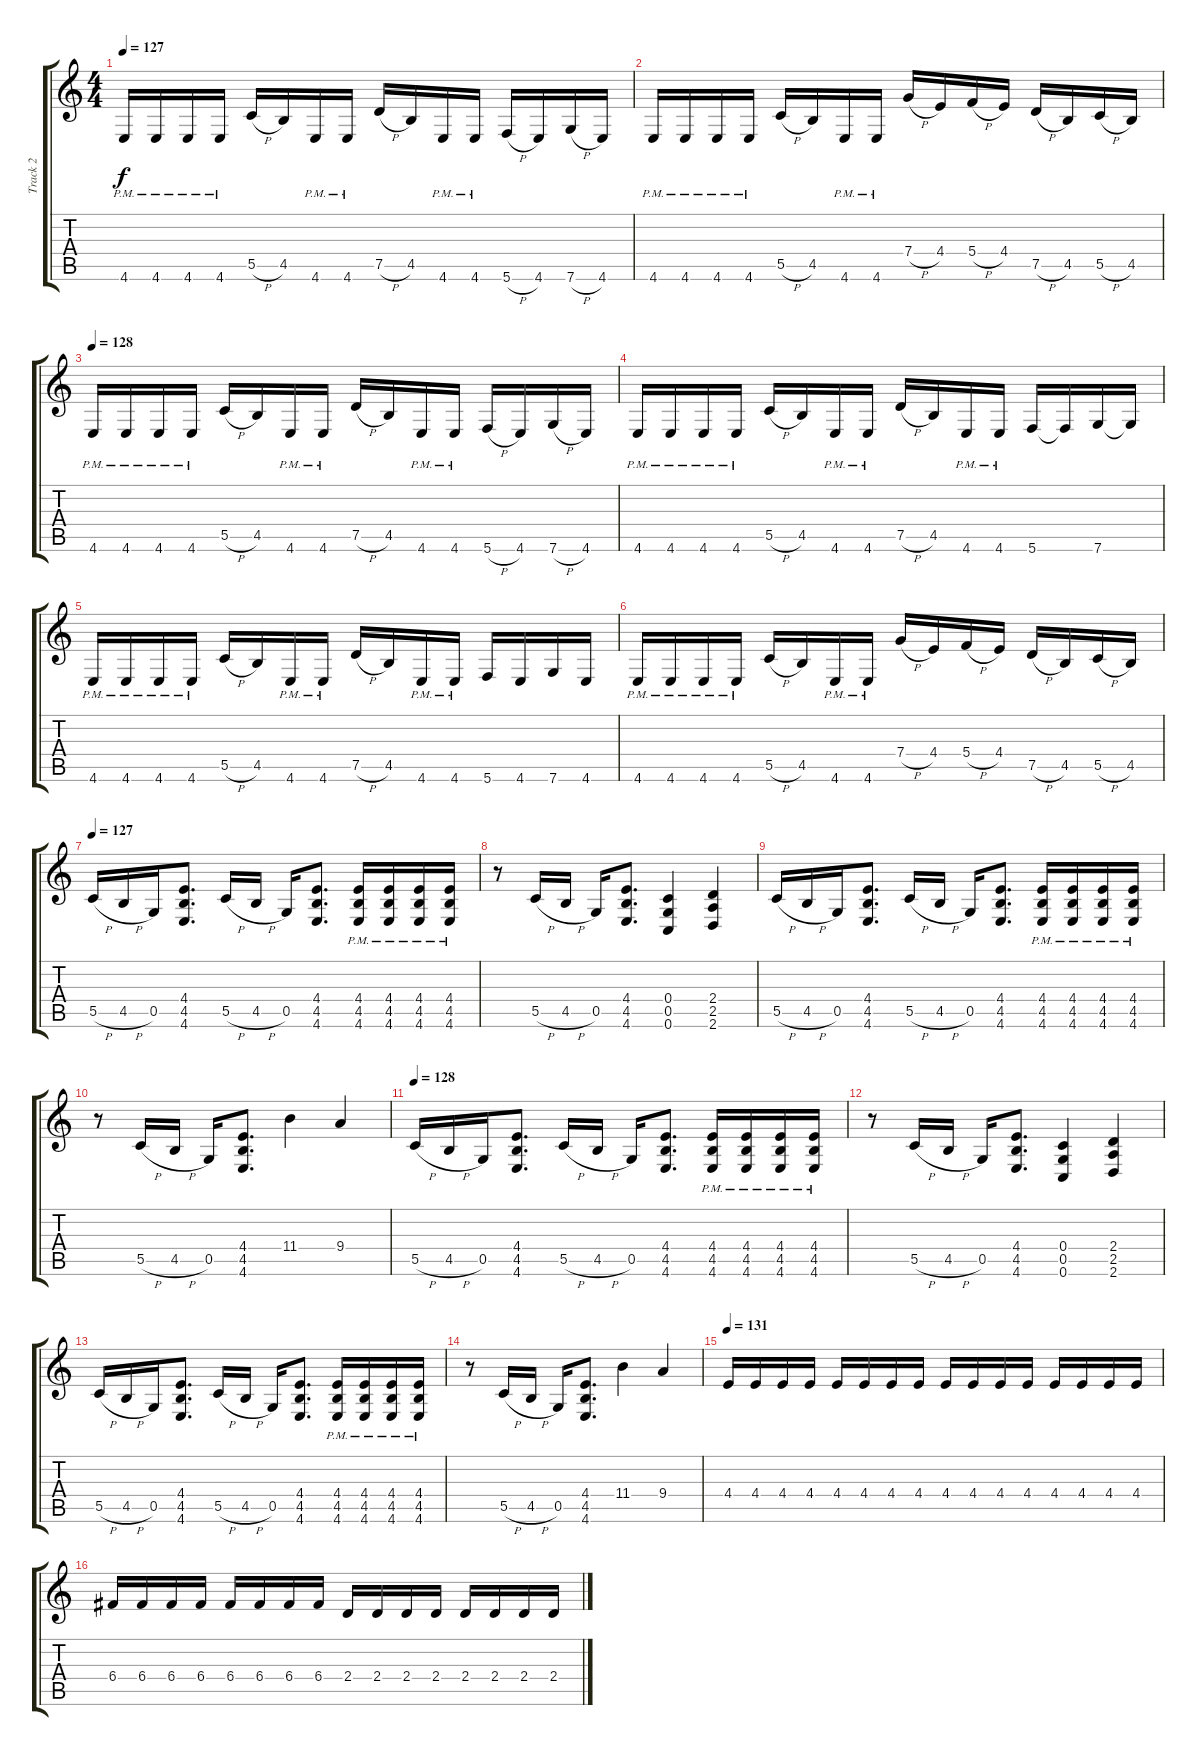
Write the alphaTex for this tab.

\track ("Track 2" "Track 2") {instrument distortionguitar}
\staff {score tabs}
\tuning (D4 A3 F3 C3 G2 C2) {hide}
\ts (4 4)
\tempo 127
\clef g2
\ks c
4.6{pm}.16{dy f} 4.6{pm}.16 4.6{pm}.16 4.6{pm}.16 5.5{h}.16 4.5.16 4.6{pm}.16 4.6{pm}.16 7.5{h}.16 4.5.16 4.6{pm}.16 4.6{pm}.16 5.6{h}.16 4.6.16 7.6{h}.16 4.6.16 |
4.6{pm}.16 4.6{pm}.16 4.6{pm}.16 4.6{pm}.16 5.5{h}.16 4.5.16 4.6{pm}.16 4.6{pm}.16 7.4{h}.16 4.4.16 5.4{h}.16 4.4.16 7.5{h}.16 4.5.16 5.5{h}.16 4.5.16 |
\tempo 128
4.6{pm}.16 4.6{pm}.16 4.6{pm}.16 4.6{pm}.16 5.5{h}.16 4.5.16 4.6{pm}.16 4.6{pm}.16 7.5{h}.16 4.5.16 4.6{pm}.16 4.6{pm}.16 5.6{h}.16 4.6.16 7.6{h}.16 4.6.16 |
4.6{pm}.16 4.6{pm}.16 4.6{pm}.16 4.6{pm}.16 5.5{h}.16 4.5.16 4.6{pm}.16 4.6{pm}.16 7.5{h}.16 4.5.16 4.6{pm}.16 4.6{pm}.16 5.6.16 5.6{t}.16 7.6.16 7.6{t}.16 |
4.6{pm}.16 4.6{pm}.16 4.6{pm}.16 4.6{pm}.16 5.5{h}.16 4.5.16 4.6{pm}.16 4.6{pm}.16 7.5{h}.16 4.5.16 4.6{pm}.16 4.6{pm}.16 5.6.16 4.6.16 7.6.16 4.6.16 |
4.6{pm}.16 4.6{pm}.16 4.6{pm}.16 4.6{pm}.16 5.5{h}.16 4.5.16 4.6{pm}.16 4.6{pm}.16 7.4{h}.16 4.4.16 5.4{h}.16 4.4.16 7.5{h}.16 4.5.16 5.5{h}.16 4.5.16 |
\tempo 127
5.5{h}.16 4.5{h}.16 0.5.16 (4.4 4.5 4.6).8{d} 5.5{h}.16 4.5{h}.16 0.5.16 (4.4 4.5 4.6).8{d} (4.4{pm} 4.5{pm} 4.6{pm}).16 (4.4{pm} 4.5{pm} 4.6{pm}).16 (4.4{pm} 4.5{pm} 4.6{pm}).16 (4.4{pm} 4.5{pm} 4.6{pm}).16 |
r.8 5.5{h}.16 4.5{h}.16 0.5.16 (4.4 4.5 4.6).8{d} (0.4 0.5 0.6).4 (2.4 2.5 2.6).4 |
5.5{h}.16 4.5{h}.16 0.5.16 (4.4 4.5 4.6).8{d} 5.5{h}.16 4.5{h}.16 0.5.16 (4.4 4.5 4.6).8{d} (4.4{pm} 4.5{pm} 4.6{pm}).16 (4.4{pm} 4.5{pm} 4.6{pm}).16 (4.4{pm} 4.5{pm} 4.6{pm}).16 (4.4{pm} 4.5{pm} 4.6{pm}).16 |
r.8 5.5{h}.16 4.5{h}.16 0.5.16 (4.4 4.5 4.6).8{d} 11.4.4 9.4.4 |
\tempo 128
5.5{h}.16 4.5{h}.16 0.5.16 (4.4 4.5 4.6).8{d} 5.5{h}.16 4.5{h}.16 0.5.16 (4.4 4.5 4.6).8{d} (4.4{pm} 4.5{pm} 4.6{pm}).16 (4.4{pm} 4.5{pm} 4.6{pm}).16 (4.4{pm} 4.5{pm} 4.6{pm}).16 (4.4{pm} 4.5{pm} 4.6{pm}).16 |
r.8 5.5{h}.16 4.5{h}.16 0.5.16 (4.4 4.5 4.6).8{d} (0.4 0.5 0.6).4 (2.4 2.5 2.6).4 |
5.5{h}.16 4.5{h}.16 0.5.16 (4.4 4.5 4.6).8{d} 5.5{h}.16 4.5{h}.16 0.5.16 (4.4 4.5 4.6).8{d} (4.4{pm} 4.5{pm} 4.6{pm}).16 (4.4{pm} 4.5{pm} 4.6{pm}).16 (4.4{pm} 4.5{pm} 4.6{pm}).16 (4.4{pm} 4.5{pm} 4.6{pm}).16 |
r.8 5.5{h}.16 4.5{h}.16 0.5.16 (4.4 4.5 4.6).8{d} 11.4.4 9.4.4 |
\tempo 131
4.4.16 4.4.16 4.4.16 4.4.16 4.4.16 4.4.16 4.4.16 4.4.16 4.4.16 4.4.16 4.4.16 4.4.16 4.4.16 4.4.16 4.4.16 4.4.16 |
6.4.16 6.4.16 6.4.16 6.4.16 6.4.16 6.4.16 6.4.16 6.4.16 2.4.16 2.4.16 2.4.16 2.4.16 2.4.16 2.4.16 2.4.16 2.4.16
